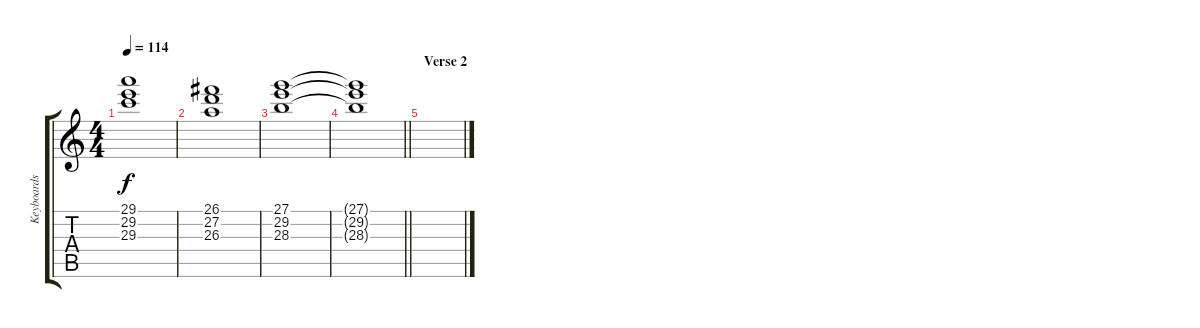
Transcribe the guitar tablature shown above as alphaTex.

\track ("Keyboards" "Keyboards") {instrument stringensemble1}
\staff {score tabs}
\tuning (E4 B3 G3 D3 A2 E2) {hide}
\ts (4 4)
\tempo 114
\clef g2
\ks c
(29.1 29.2 29.3).1{dy f} |
(26.1 27.2 26.3).1 |
(27.1 29.2 28.3).1 |
\barLineRight lightlight
(27.1{t} 29.2{t} 28.3{t}).1 |
\section ("" "Verse 2")
